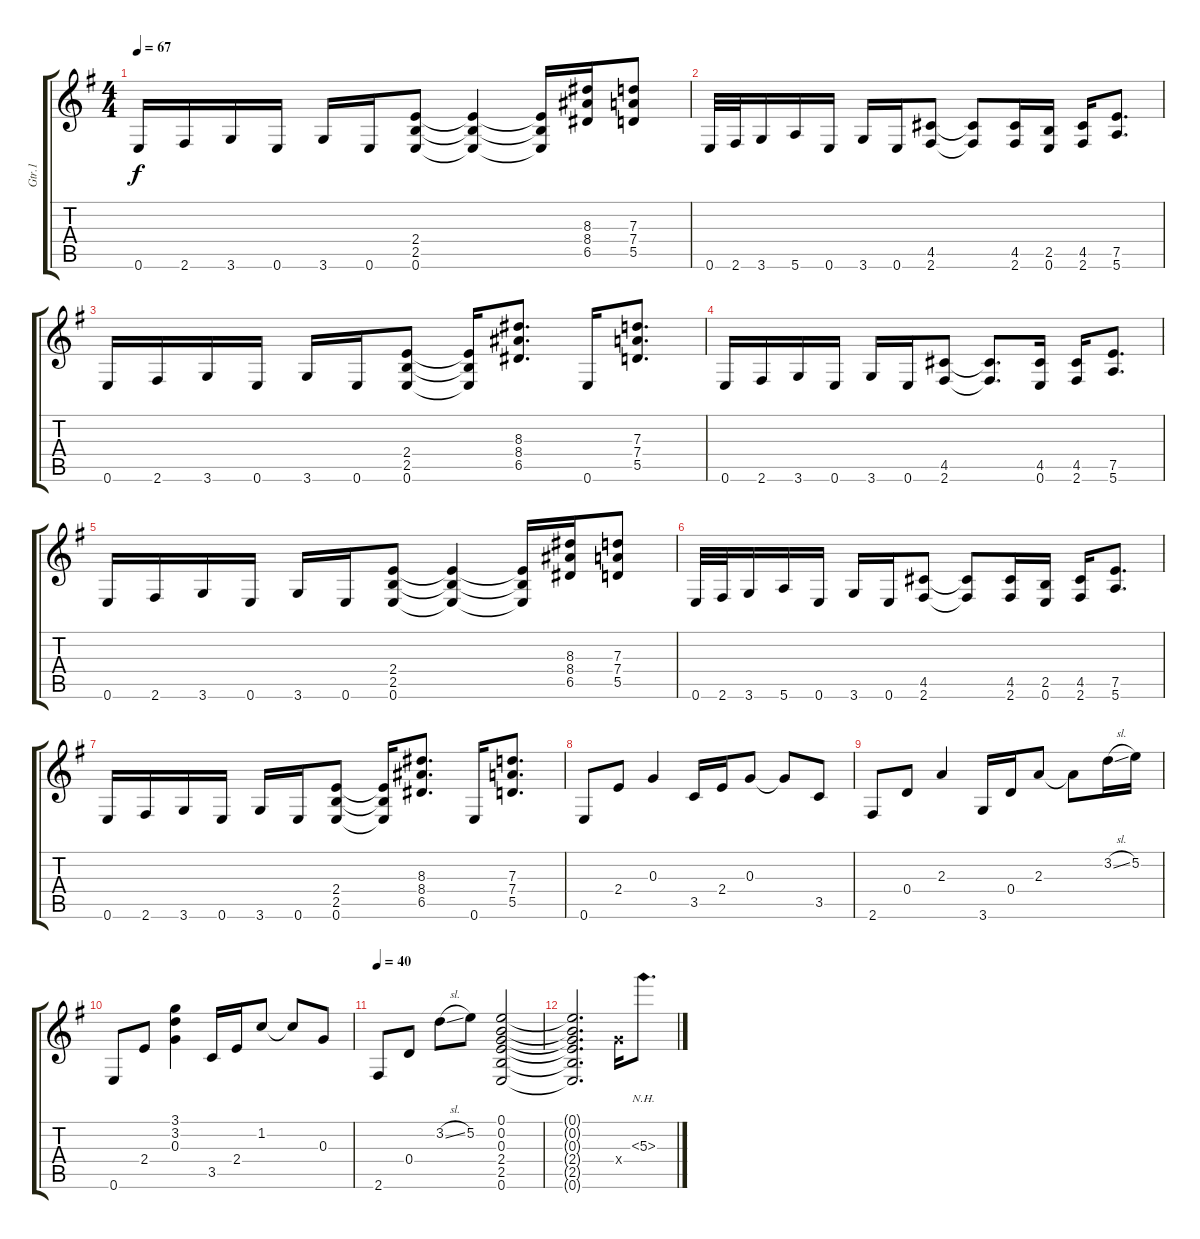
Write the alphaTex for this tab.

\track ("Gtr.1" "Gtr.1") {instrument electricguitarclean}
\staff {score tabs}
\tuning (E4 B3 G3 D3 A2 E2) {hide}
\ts (4 4)
\tempo 67
\clef g2
\ks eminor
0.6.16{dy f} 2.6.16 3.6.16 0.6.16 3.6.16 0.6.16 (2.4 2.5 0.6).8 (2.4{t} 2.5{t} 0.6{t}).4 (2.4{t} 2.5{t} 0.6{t}).16 (8.3 8.4 6.5).16 (7.3 7.4 5.5).8 |
0.6.32 2.6.32 3.6.16 5.6.16 0.6.16 3.6.16 0.6.16 (4.5 2.6).8 (4.5{t} 2.6{t}).8 (4.5 2.6).16 (2.5 0.6).16 (4.5 2.6).16 (7.5 5.6).8{d} |
0.6.16 2.6.16 3.6.16 0.6.16 3.6.16 0.6.16 (2.4 2.5 0.6).8 (2.4{t} 2.5{t} 0.6{t}).16 (8.3 8.4 6.5).8{d} 0.6.16 (7.3 7.4 5.5).8{d} |
0.6.16 2.6.16 3.6.16 0.6.16 3.6.16 0.6.16 (4.5 2.6).8 (4.5{t} 2.6{t}).8{d} (4.5 0.6).16 (4.5 2.6).16 (7.5 5.6).8{d} |
0.6.16 2.6.16 3.6.16 0.6.16 3.6.16 0.6.16 (2.4 2.5 0.6).8 (2.4{t} 2.5{t} 0.6{t}).4 (2.4{t} 2.5{t} 0.6{t}).16 (8.3 8.4 6.5).16 (7.3 7.4 5.5).8 |
0.6.32 2.6.32 3.6.16 5.6.16 0.6.16 3.6.16 0.6.16 (4.5 2.6).8 (4.5{t} 2.6{t}).8 (4.5 2.6).16 (2.5 0.6).16 (4.5 2.6).16 (7.5 5.6).8{d} |
0.6.16 2.6.16 3.6.16 0.6.16 3.6.16 0.6.16 (2.4 2.5 0.6).8 (2.4{t} 2.5{t} 0.6{t}).16 (8.3 8.4 6.5).8{d} 0.6.16 (7.3 7.4 5.5).8{d} |
0.6.8{instrument electricguitarclean} 2.4.8 0.3.4 3.5.16 2.4.16 0.3.8 0.3{t}.8 3.5.8 |
2.6.8 0.4.8 2.3.4 3.6.16 0.4.16 2.3.8 2.3{t}.8 3.2{sl}.16 5.2.16 |
0.6.8 2.4.8 (3.1 3.2 0.3).4 3.5.16 2.4.16 1.2.8 1.2{t}.8 0.3.8 |
\tempo 40
2.6.8 0.4.8 3.2{sl}.8 5.2.8 (0.1 0.2 0.3 2.4 2.5 0.6).2 |
(0.1{t} 0.2{t} 0.3{t} 2.4{t} 2.5{t} 0.6{t}).2{d} 5.4{x}.16 5.3{nh}.8{d}
